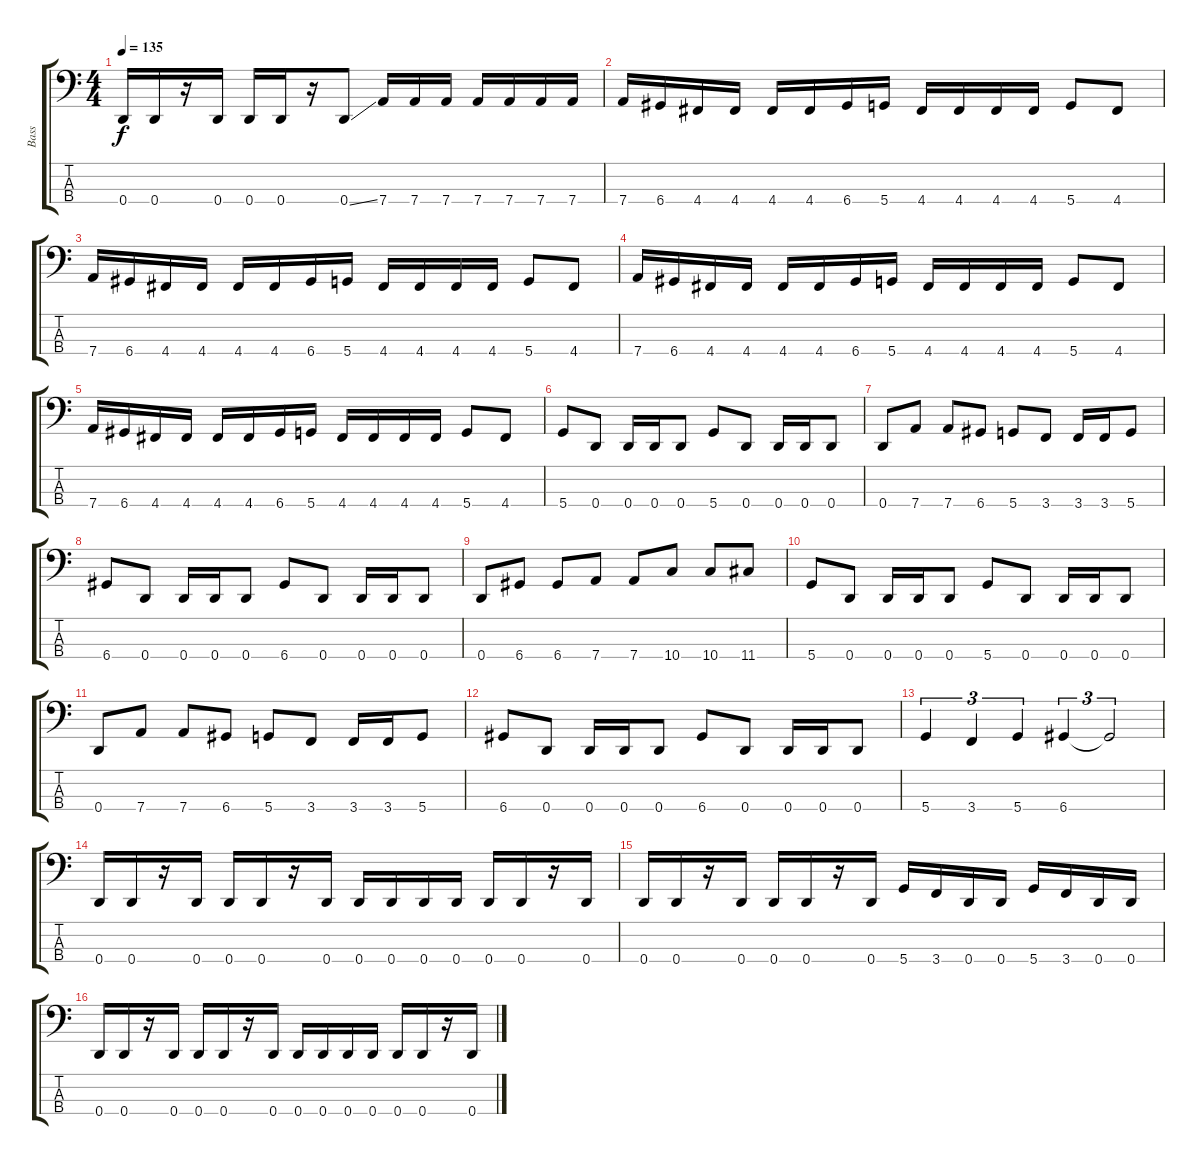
\track ("Bass" "Bass") {instrument electricbasspick}
\staff {score tabs}
\tuning (G2 D2 A1 D1) {hide}
\ts (4 4)
\tempo 135
\clef f4
\ks c
0.4.16{dy f} 0.4.16 r.16 0.4.16 0.4.16 0.4.16 r.16 0.4{ss}.8 7.4.16 7.4.16 7.4.16 7.4.16 7.4.16 7.4.16 7.4.16 |
7.4.16 6.4.16 4.4.16 4.4.16 4.4.16 4.4.16 6.4.16 5.4.16 4.4.16 4.4.16 4.4.16 4.4.16 5.4.8 4.4.8 |
7.4.16 6.4.16 4.4.16 4.4.16 4.4.16 4.4.16 6.4.16 5.4.16 4.4.16 4.4.16 4.4.16 4.4.16 5.4.8 4.4.8 |
7.4.16 6.4.16 4.4.16 4.4.16 4.4.16 4.4.16 6.4.16 5.4.16 4.4.16 4.4.16 4.4.16 4.4.16 5.4.8 4.4.8 |
7.4.16 6.4.16 4.4.16 4.4.16 4.4.16 4.4.16 6.4.16 5.4.16 4.4.16 4.4.16 4.4.16 4.4.16 5.4.8 4.4.8 |
5.4.8 0.4.8 0.4.16 0.4.16 0.4.8 5.4.8 0.4.8 0.4.16 0.4.16 0.4.8 |
0.4.8 7.4.8 7.4.8 6.4.8 5.4.8 3.4.8 3.4.16 3.4.16 5.4.8 |
6.4.8 0.4.8 0.4.16 0.4.16 0.4.8 6.4.8 0.4.8 0.4.16 0.4.16 0.4.8 |
0.4.8 6.4.8 6.4.8 7.4.8 7.4.8 10.4.8 10.4.8 11.4.8 |
5.4.8 0.4.8 0.4.16 0.4.16 0.4.8 5.4.8 0.4.8 0.4.16 0.4.16 0.4.8 |
0.4.8 7.4.8 7.4.8 6.4.8 5.4.8 3.4.8 3.4.16 3.4.16 5.4.8 |
6.4.8 0.4.8 0.4.16 0.4.16 0.4.8 6.4.8 0.4.8 0.4.16 0.4.16 0.4.8 |
5.4.4{tu (3 2)} 3.4.4{tu (3 2)} 5.4.4{tu (3 2)} 6.4.4{tu (3 2)} 6.4{t}.2{tu (3 2)} |
0.4.16 0.4.16 r.16 0.4.16 0.4.16 0.4.16 r.16 0.4.16 0.4.16 0.4.16 0.4.16 0.4.16 0.4.16 0.4.16 r.16 0.4.16 |
0.4.16 0.4.16 r.16 0.4.16 0.4.16 0.4.16 r.16 0.4.16 5.4.16 3.4.16 0.4.16 0.4.16 5.4.16 3.4.16 0.4.16 0.4.16 |
0.4.16 0.4.16 r.16 0.4.16 0.4.16 0.4.16 r.16 0.4.16 0.4.16 0.4.16 0.4.16 0.4.16 0.4.16 0.4.16 r.16 0.4.16
